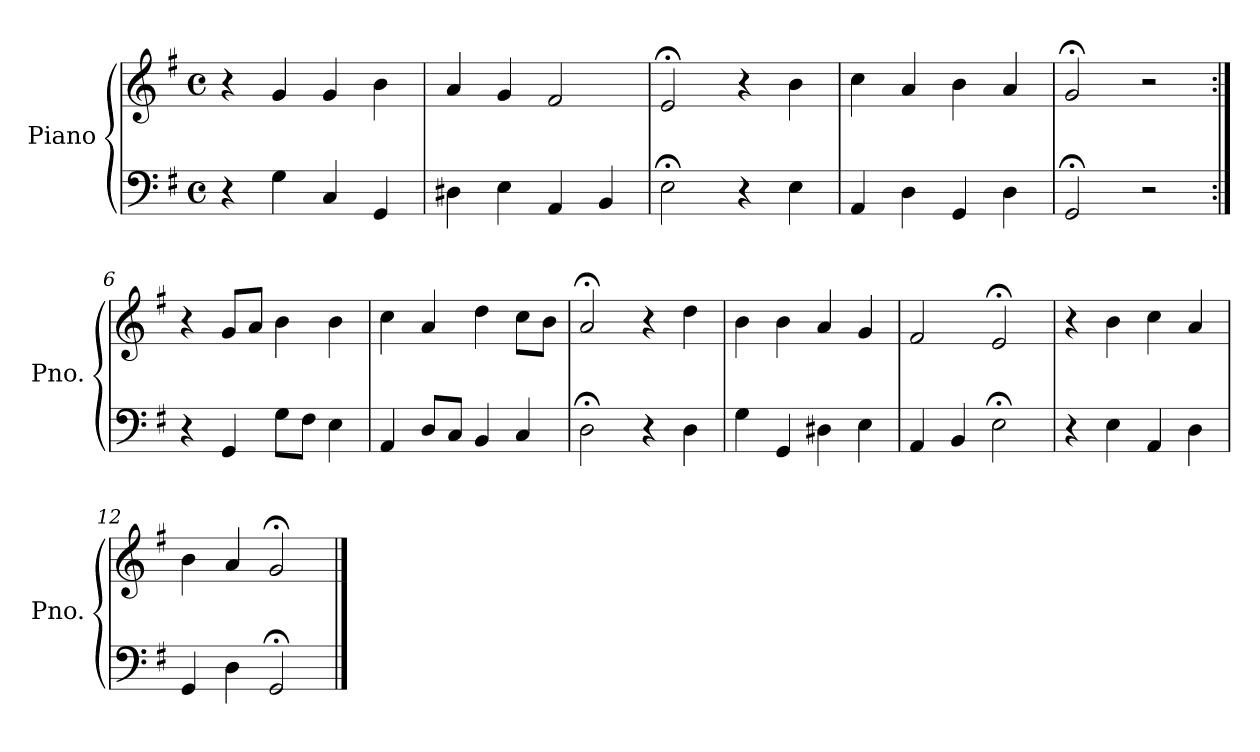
**kern	**kern
*part1	*part1
*staff2	*staff1
*I"Piano	*
*I'Pno.	*
*clefF4	*clefG2
*k[f#]	*k[f#]
*M4/4	*M4/4
*met(c)	*met(c)
=1	=1
4r	4r
4G\	4g/
4C/	4g/
4GG/	4b\
=2	=2
4D#X\	4a/
4E\	4g/
4AA/	2f#/
4BB/	.
=3	=3
2E;<\	2e;</
4r	4r
4E\	4b\
=4	=4
4AA/	4cc\
4D\	4a/
4GG/	4b\
4D\	4a/
=5	=5
2GG;</	2g;</
2r	2r
=6:|!	=6:|!
4r	4r
4GG/	8g/L
.	8a/J
8G\L	4b\
8F#\J	.
4E\	4b\
=7	=7
4AA/	4cc\
8D/L	4a/
8C/J	.
4BB/	4dd\
4C/	8cc\L
.	8b\J
!!LO:LB:g=z
=8	=8
2D;<\	2a;</
4r	4r
4D\	4dd\
=9	=9
4G\	4b\
4GG/	4b\
4D#X\	4a/
4E\	4g/
=10	=10
4AA/	2f#/
4BB/	.
2E;<\	2e;</
=11	=11
4r	4r
4E\	4b\
4AA/	4cc\
4D\	4a/
=12	=12
4GG/	4b\
4D\	4a/
2GG;</	2g;</
==	==
*-	*-
